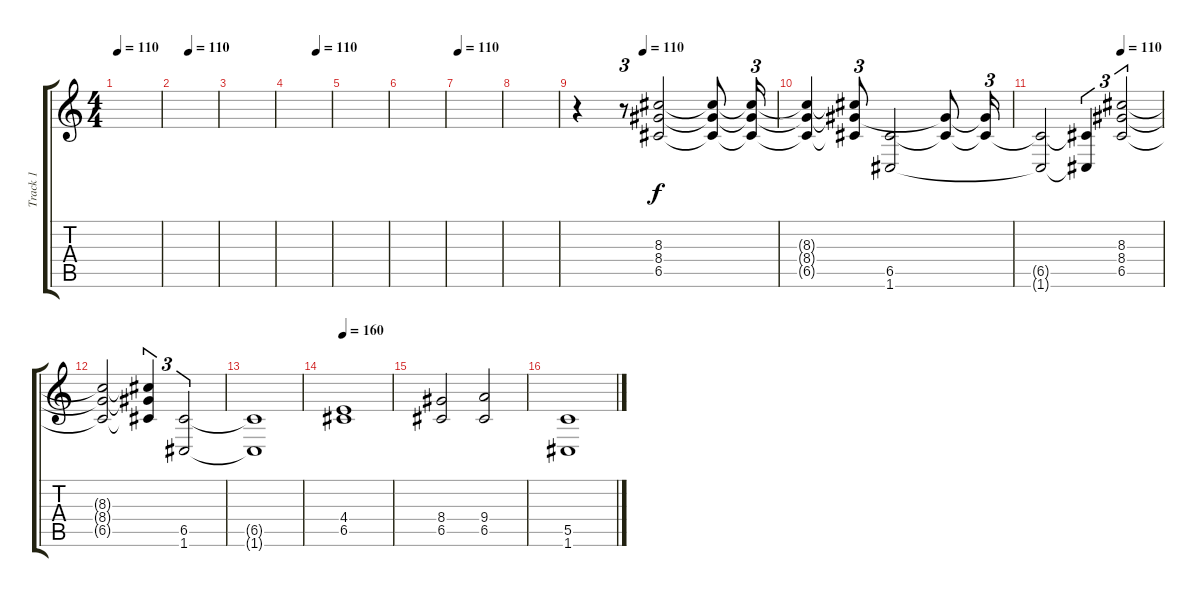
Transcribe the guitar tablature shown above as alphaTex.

\track ("Track 1" "Track 1") {instrument distortionguitar}
\staff {score tabs}
\tuning (D4 A3 F3 C3 G2 C2) {hide}
\ts (4 4)
\tempo 110
\clef g2
\ks c
|
\tempo (110 0.3333333333333333)
|
|
\tempo (110 0.6666666666666666)
|
|
|
\tempo 110
|
|
\tempo (110 0.3333333333333333)
r.4 r.8{tu (3 2)} (8.3 8.4 6.5).2 (8.3{t} 8.4{t} 6.5{t}).8 (8.3{t} 8.4{t} 6.5{t}).16{tu (3 2)} |
(8.3{t} 8.4{t} 6.5{t}).4 (8.3{t} 8.4{t} 6.5{t}).8{tu (3 2)} (6.5 1.6).2 (8.4{t} 6.5{t}).8 (8.4{t} 6.5{t}).16{tu (3 2)} |
\tempo (110 0.6666666666666666)
(6.5{t} 1.6{t}).2 (6.5{t} 1.6{t}).4{tu (3 2)} (8.3 8.4 6.5).2{tu (3 2)} |
(8.3{t} 8.4{t} 6.5{t}).2 (8.3{t} 8.4{t} 6.5{t}).4{tu (3 2)} (6.5 1.6).2{tu (3 2)} |
(6.5{t} 1.6{t}).1 |
\tempo 160
(4.4 6.5).1 |
(8.4 6.5).2 (9.4 6.5).2 |
(5.5 1.6).1
